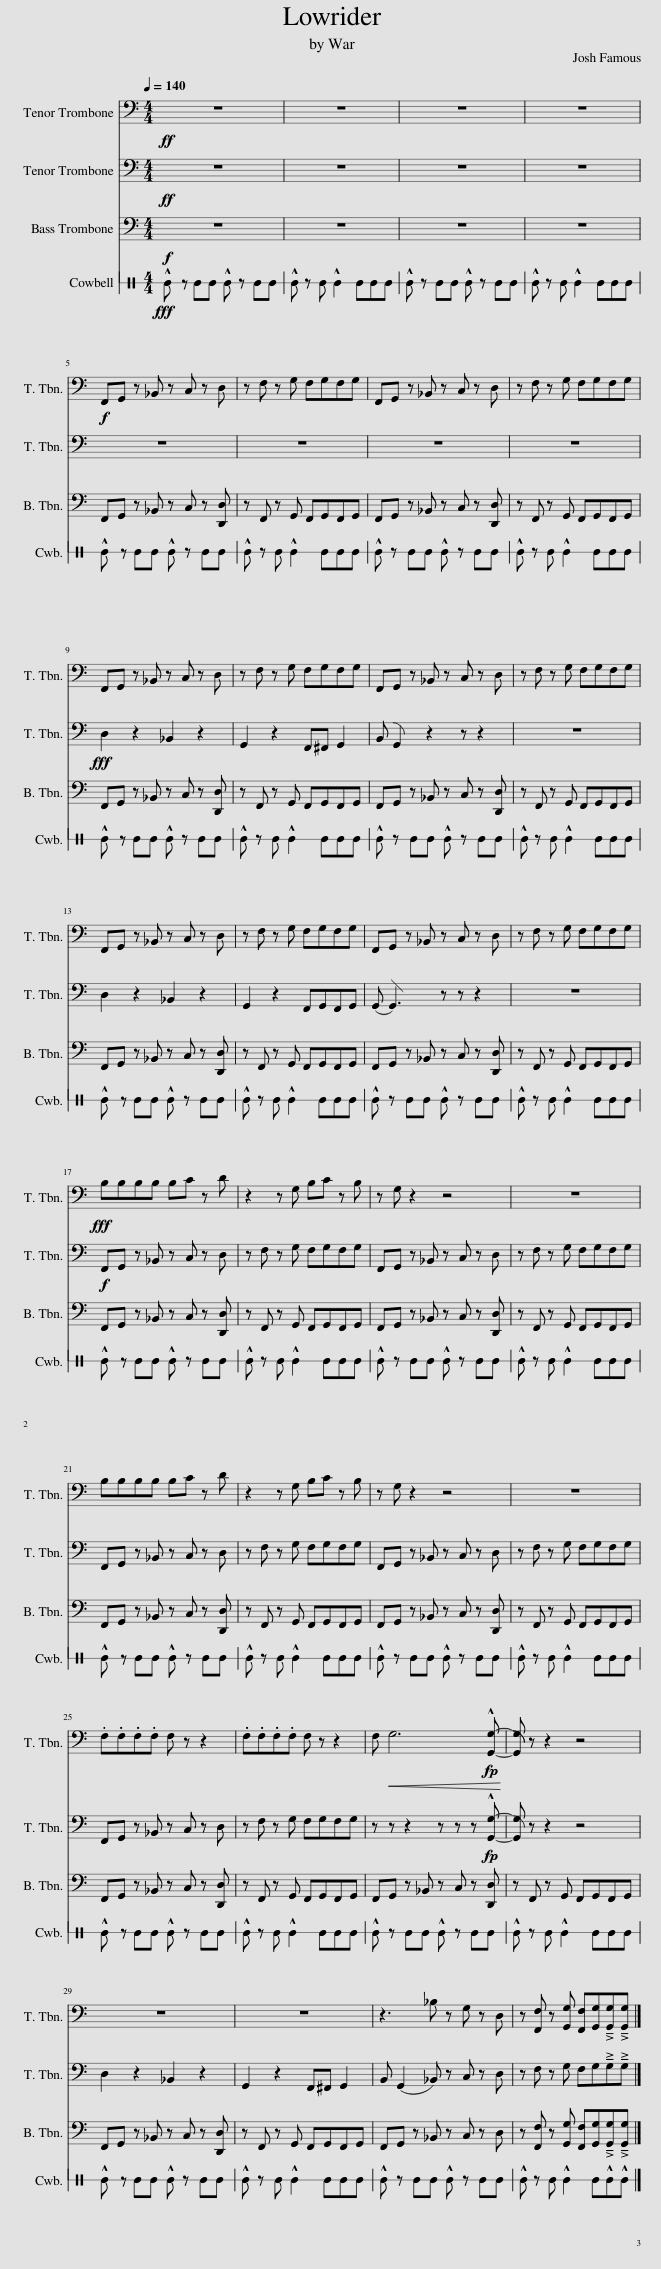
X:1
%%score 1 2 3 4
L:1/8
Q:1/4=140
M:4/4
I:linebreak $
K:C
V:1 bass
V:2 bass
V:3 bass
V:4 perc stafflines=1
K:none
V:1
!ff! z8 | z8 | z8 | z8 |$!f! F,,G,, z _B,, z C, z D, | %5
 z F, z G, F,G,F,G, | F,,G,, z _B,, z C, z D, | z F, z G, F,G,F,G, |$ F,,G,, z _B,, z C, z D, | z F, z G, F,G,F,G, | %10
 F,,G,, z _B,, z C, z D, | z F, z G, F,G,F,G, |$ F,,G,, z _B,, z C, z D, | z F, z G, F,G,F,G, | F,,G,, z _B,, z C, z D, | %15
 z F, z G, F,G,F,G, |$!fff! B,B,B,B, B,C z D | z2 z G, B,C z B, | z G, z2 z4 | z8 |$ %20
 B,B,B,B, B,C z D | z2 z G, B,C z B, | z G, z2 z4 | z8 |$ .F,.F,.F,.F, F, z z2 | %25
 .F,.F,.F,.F, F, z z2 | F,!<(! G,6 !^![G,,G,]-!<)! | [G,,G,] z z2 z4 |$ z8 | z8 | %30
 z3 _B, z G, z D, | z [F,,F,] z [G,,G,] [F,,F,][G,,G,][G,,G,][G,,G,] |] %32
V:2
!ff! z8 | z8 | z8 | z8 |$ z8 | %5
 z8 | z8 | z8 |$!fff! D,2 z2 _B,,2 z2 | G,,2 z2 F,,^F,, G,,2 | %10
 B,, G,,2 z2 z z2 | z8 |$ D,2 z2 _B,,2 z2 | G,,2 z2 F,,G,,F,,G,, | (G,, G,,3) z z z2 | %15
 z8 |$!f! F,,G,, z _B,, z C, z D, | z F, z G, F,G,F,G, | F,,G,, z _B,, z C, z D, | z F, z G, F,G,F,G, |$ %20
 F,,G,, z _B,, z C, z D, | z F, z G, F,G,F,G, | F,,G,, z _B,, z C, z D, | z F, z G, F,G,F,G, |$ F,,G,, z _B,, z C, z D, | %25
 z F, z G, F,G,F,G, | z z z2 z z z !^![G,,G,]- | [G,,G,] z z2 z4 |$ D,2 z2 _B,,2 z2 | G,,2 z2 F,,^F,, G,,2 | %30
 B,, (G,,2 _B,,) z C, z D, | z F, z G, F,G,G,G, |] %32
V:3
!f! z8 | z8 | z8 | z8 |$ F,,G,, z _B,, z C, z [D,,D,] | %5
 z F,, z G,, F,,G,,F,,G,, | F,,G,, z _B,, z C, z [D,,D,] | z F,, z G,, F,,G,,F,,G,, |$ F,,G,, z _B,, z C, z [D,,D,] | z F,, z G,, F,,G,,F,,G,, | %10
 F,,G,, z _B,, z C, z [D,,D,] | z F,, z G,, F,,G,,F,,G,, |$ F,,G,, z _B,, z C, z [D,,D,] | z F,, z G,, F,,G,,F,,G,, | F,,G,, z _B,, z C, z [D,,D,] | %15
 z F,, z G,, F,,G,,F,,G,, |$ F,,G,, z _B,, z C, z [D,,D,] | z F,, z G,, F,,G,,F,,G,, | F,,G,, z _B,, z C, z [D,,D,] | z F,, z G,, F,,G,,F,,G,, |$ %20
 F,,G,, z _B,, z C, z [D,,D,] | z F,, z G,, F,,G,,F,,G,, | F,,G,, z _B,, z C, z [D,,D,] | z F,, z G,, F,,G,,F,,G,, |$ F,,G,, z _B,, z C, z [D,,D,] | %25
 z F,, z G,, F,,G,,F,,G,, | F,,G,, z _B,, z C, z [D,,D,] | z F,, z G,, F,,G,,F,,G,, |$ F,,G,, z _B,, z C, z [D,,D,] | z F,, z G,, F,,G,,F,,G,, | %30
 F,,G,, z _B,, z C, z D, | z [F,,F,] z [G,,G,] [F,,F,][G,,G,][G,,G,][G,,G,] |] %32
V:4
!fff! !^!E z EE !^!E z EE | !^!E z E !^!E2 EEE | !^!E z EE !^!E z EE | !^!E z E !^!E2 EEE |$ !^!E z EE !^!E z EE | %5
 !^!E z E !^!E2 EEE | !^!E z EE !^!E z EE | !^!E z E !^!E2 EEE |$ !^!E z EE !^!E z EE | !^!E z E !^!E2 EEE | %10
 !^!E z EE !^!E z EE | !^!E z E !^!E2 EEE |$ !^!E z EE !^!E z EE | !^!E z E !^!E2 EEE | !^!E z EE !^!E z EE | %15
 !^!E z E !^!E2 EEE |$ !^!E z EE !^!E z EE | !^!E z E !^!E2 EEE | !^!E z EE !^!E z EE | !^!E z E !^!E2 EEE |$ %20
 !^!E z EE !^!E z EE | !^!E z E !^!E2 EEE | !^!E z EE !^!E z EE | !^!E z E !^!E2 EEE |$ !^!E z EE !^!E z EE | %25
 !^!E z E !^!E2 EEE | !^!E z EE !^!E z EE | !^!E z E !^!E2 EEE |$ !^!E z EE !^!E z EE | !^!E z E !^!E2 EEE | %30
 !^!E z EE !^!E z EE | !^!E z E !^!E2 E!^!E!^!E |] %32
